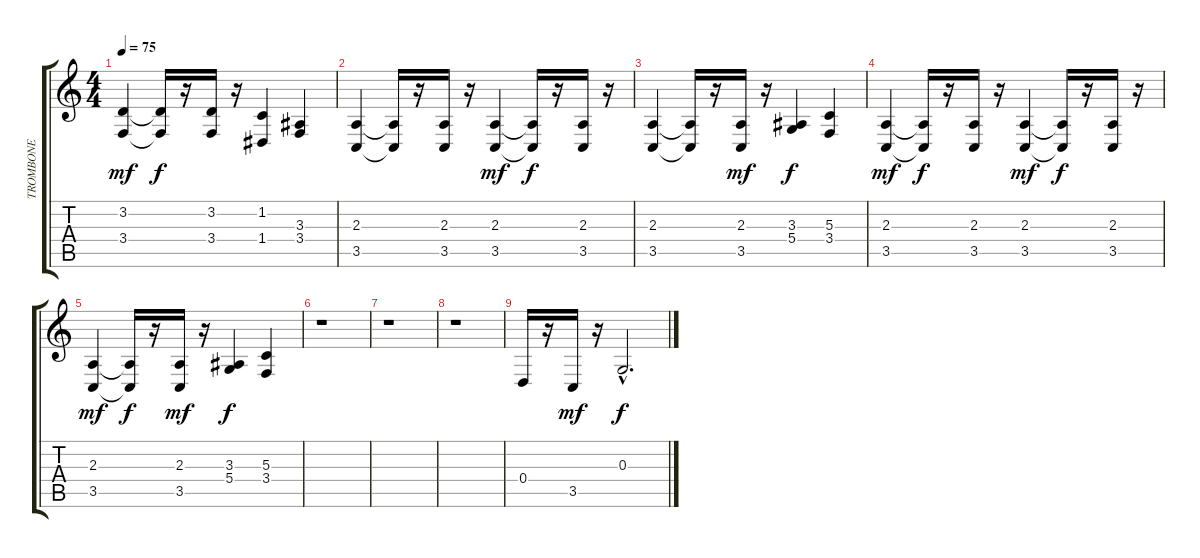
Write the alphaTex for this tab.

\track ("TROMBONE" "TROMBONE") {instrument trombone}
\staff {score tabs}
\tuning (E4 B3 G3 D3 A2 E2) {hide}
\ts (4 4)
\tempo 75
\clef g2
\ks c
(3.2 3.4).4{dy mf} (3.2{t} 3.4{t}).16{dy f} r.16 (3.2 3.4).16 r.16 (1.2 1.4).4 (3.3 3.4).4 |
(2.3 3.5).4 (2.3{t} 3.5{t}).16 r.16 (2.3 3.5).16 r.16 (2.3 3.5).4{dy mf} (2.3{t} 3.5{t}).16{dy f} r.16 (2.3 3.5).16 r.16 |
(2.3 3.5).4 (2.3{t} 3.5{t}).16 r.16 (2.3 3.5).16{dy mf} r.16 (3.3 5.4).4{dy f} (5.3 3.4).4 |
(2.3 3.5).4{dy mf} (2.3{t} 3.5{t}).16{dy f} r.16 (2.3 3.5).16 r.16 (2.3 3.5).4{dy mf} (2.3{t} 3.5{t}).16{dy f} r.16 (2.3 3.5).16 r.16 |
(2.3 3.5).4{dy mf} (2.3{t} 3.5{t}).16{dy f} r.16 (2.3 3.5).16{dy mf} r.16 (3.3 5.4).4{dy f} (5.3 3.4).4 |
r.1 |
r.1 |
r.1 |
0.4.16 r.16 3.5.16{dy mf} r.16 0.3{hac}.2{d dy f}
